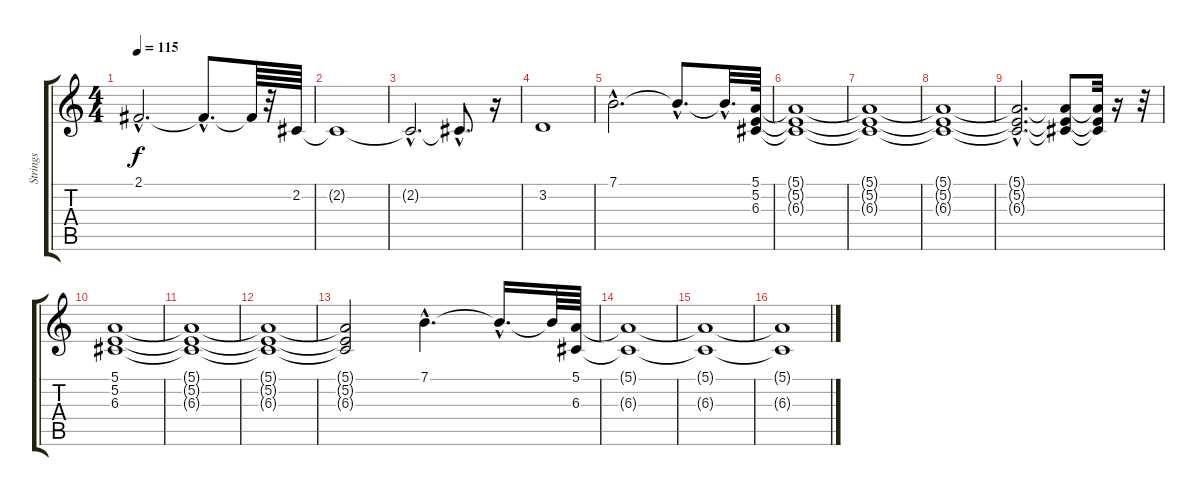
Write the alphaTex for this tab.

\track ("Strings             " "Strings   ") {instrument acousticgrandpiano}
\staff {score tabs}
\tuning (E4 B3 G3 D3 A2 E2) {hide}
\ts (4 4)
\tempo 115
\clef g2
\ks c
2.1{hac t}.2{d dy f} 2.1{hac t}.8{d} 2.1{t}.64 r.32 2.2.64 |
2.2{t}.1 |
2.2{hac t}.2{d} 2.2{hac t}.8{d} r.16 |
3.2.1 |
7.1{hac}.2{d} 7.1{hac t}.8{d} 7.1{hac t}.32{d} (5.1 5.2 6.3).64 |
(5.1{t} 5.2{t} 6.3{t}).1 |
(5.1{t} 5.2{t} 6.3{t}).1 |
(5.1{t} 5.2{t} 6.3{t}).1 |
(5.1{hac t} 5.2{hac t} 6.3{hac t}).2{d} (5.1{t} 5.2{t} 6.3{t}).8 (5.1{t} 5.2{t} 6.3{t}).32 r.16 r.32 |
(5.1 5.2 6.3).1 |
(5.1{t} 5.2{t} 6.3{t}).1 |
(5.1{t} 5.2{t} 6.3{t}).1 |
(5.1{t} 5.2{t} 6.3{t}).2 7.1{hac}.4{d} 7.1{hac t}.16{d} 7.1{t}.64 (5.1 6.3).64 |
(5.1{t} 6.3{t}).1 |
(5.1{t} 6.3{t}).1 |
(5.1{t} 6.3{t}).1
